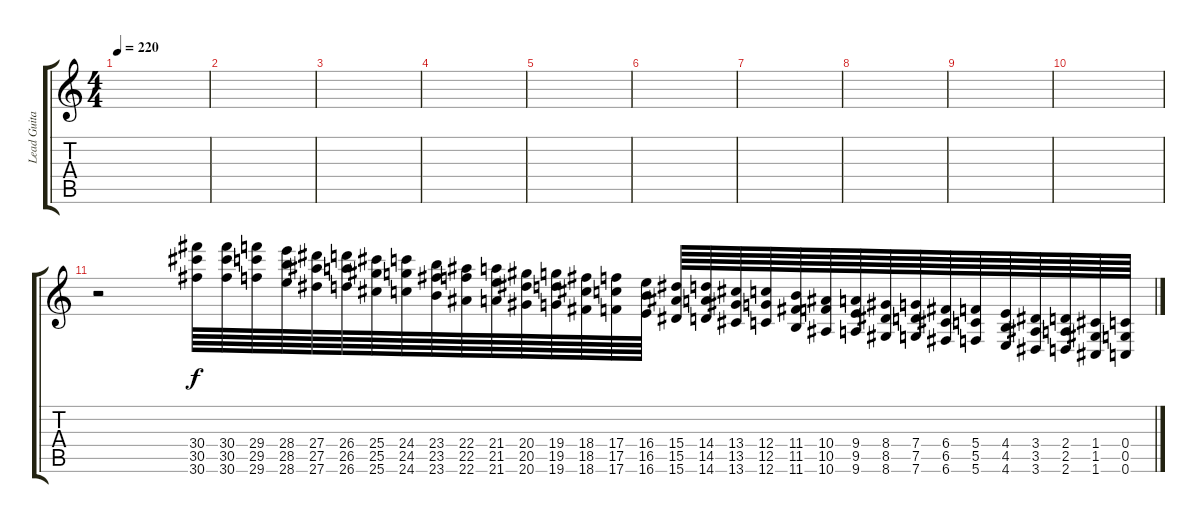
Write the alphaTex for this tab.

\track ("Lead Guitar #2" "Lead Guita") {instrument distortionguitar}
\staff {score tabs}
\tuning (D4 A3 F3 C3 G2 C2) {hide}
\ts (4 4)
\tempo 220
\clef g2
\ks c
|
|
|
|
|
|
|
|
|
|
r.2 (30.4 30.5 30.6).64{dy f instrument guitarfretnoise} (30.4 30.5 30.6).64 (29.4 29.5 29.6).64 (28.4 28.5 28.6).64 (27.4 27.5 27.6).64 (26.4 26.5 26.6).64 (25.4 25.5 25.6).64 (24.4 24.5 24.6).64 (23.4 23.5 23.6).64 (22.4 22.5 22.6).64 (21.4 21.5 21.6).64 (20.4 20.5 20.6).64 (19.4 19.5 19.6).64 (18.4 18.5 18.6).64 (17.4 17.5 17.6).64 (16.4 16.5 16.6).64 (15.4 15.5 15.6).64 (14.4 14.5 14.6).64 (13.4 13.5 13.6).64 (12.4 12.5 12.6).64 (11.4 11.5 11.6).64 (10.4 10.5 10.6).64 (9.4 9.5 9.6).64 (8.4 8.5 8.6).64 (7.4 7.5 7.6).64 (6.4 6.5 6.6).64 (5.4 5.5 5.6).64 (4.4 4.5 4.6).64 (3.4 3.5 3.6).64 (2.4 2.5 2.6).64 (1.4 1.5 1.6).64 (0.4 0.5 0.6).64
